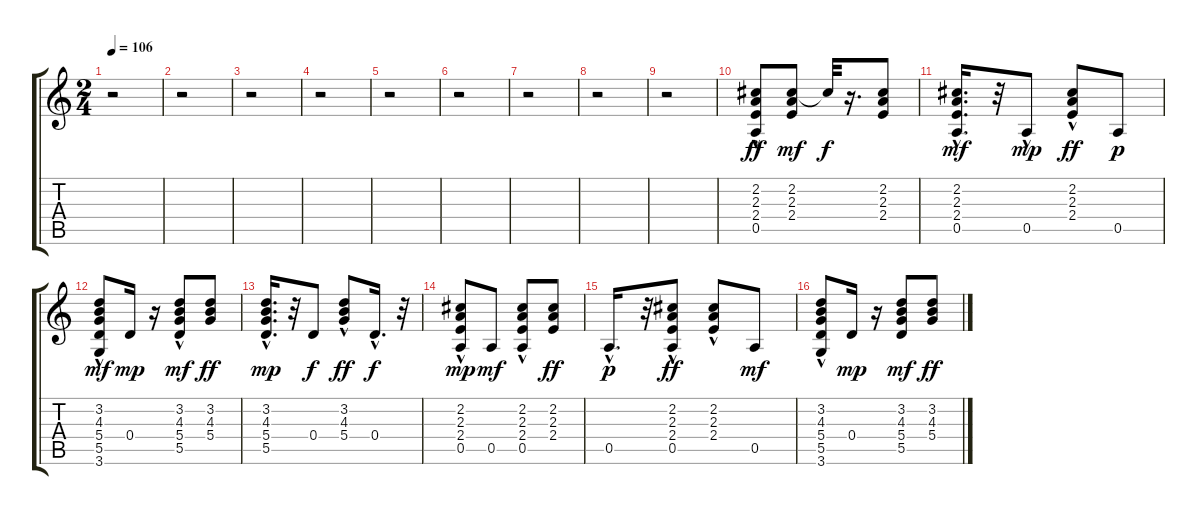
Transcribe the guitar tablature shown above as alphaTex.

\track "" {instrument acousticguitarsteel}
\staff {score tabs}
\tuning (E4 B3 G3 D3 A2 E2) {hide}
\ts (2 4)
\tempo 106
\clef g2
\ks c
r.2{dy ff instrument acousticguitarsteel} |
r.2 |
r.2 |
r.2 |
r.2 |
r.2 |
r.2 |
r.2 |
r.2 |
(2.2 2.3 2.4 0.5{hac}).8 (2.2 2.3 2.4).8{dy mf} 2.2{t}.32{dy f} r.16{d} (2.2 2.3 2.4).8 |
(2.2 2.3 2.4 0.5{hac}).16{d dy mf} r.32 0.5{hac}.8{dy mp} (2.2{hac} 2.3{hac} 2.4).8{dy ff} 0.5.8{dy p} |
(3.2 4.3 5.4 5.5{hac} 3.6{hac}).8{dy mf} 0.4.16{dy mp} r.16 (3.2 4.3 5.4 5.5{hac}).8{dy mf} (3.2 4.3 5.4).8{dy ff} |
(3.2{hac} 4.3{hac} 5.4{hac} 5.5).16{d dy mp} r.32 0.4.8{dy f} (3.2{hac} 4.3{hac} 5.4).8{dy ff} 0.4{hac}.16{d dy f} r.32 |
(2.2{hac} 2.3 2.4{hac} 0.5{hac}).8{dy mp} 0.5.8{dy mf} (2.2 2.3 2.4 0.5{hac}).8 (2.2 2.3 2.4).8{dy ff} |
0.5{hac}.16{d dy p} r.32 (2.2{hac} 2.3{hac} 2.4{hac} 0.5{hac}).8{dy ff} (2.2{hac} 2.3{hac} 2.4).8 0.5.8{dy mf} |
(3.2 4.3{hac} 5.4{hac} 5.5{hac} 3.6).8 0.4.16{dy mp} r.16 (3.2 4.3 5.4 5.5).8{dy mf} (3.2 4.3 5.4).8{dy ff}
